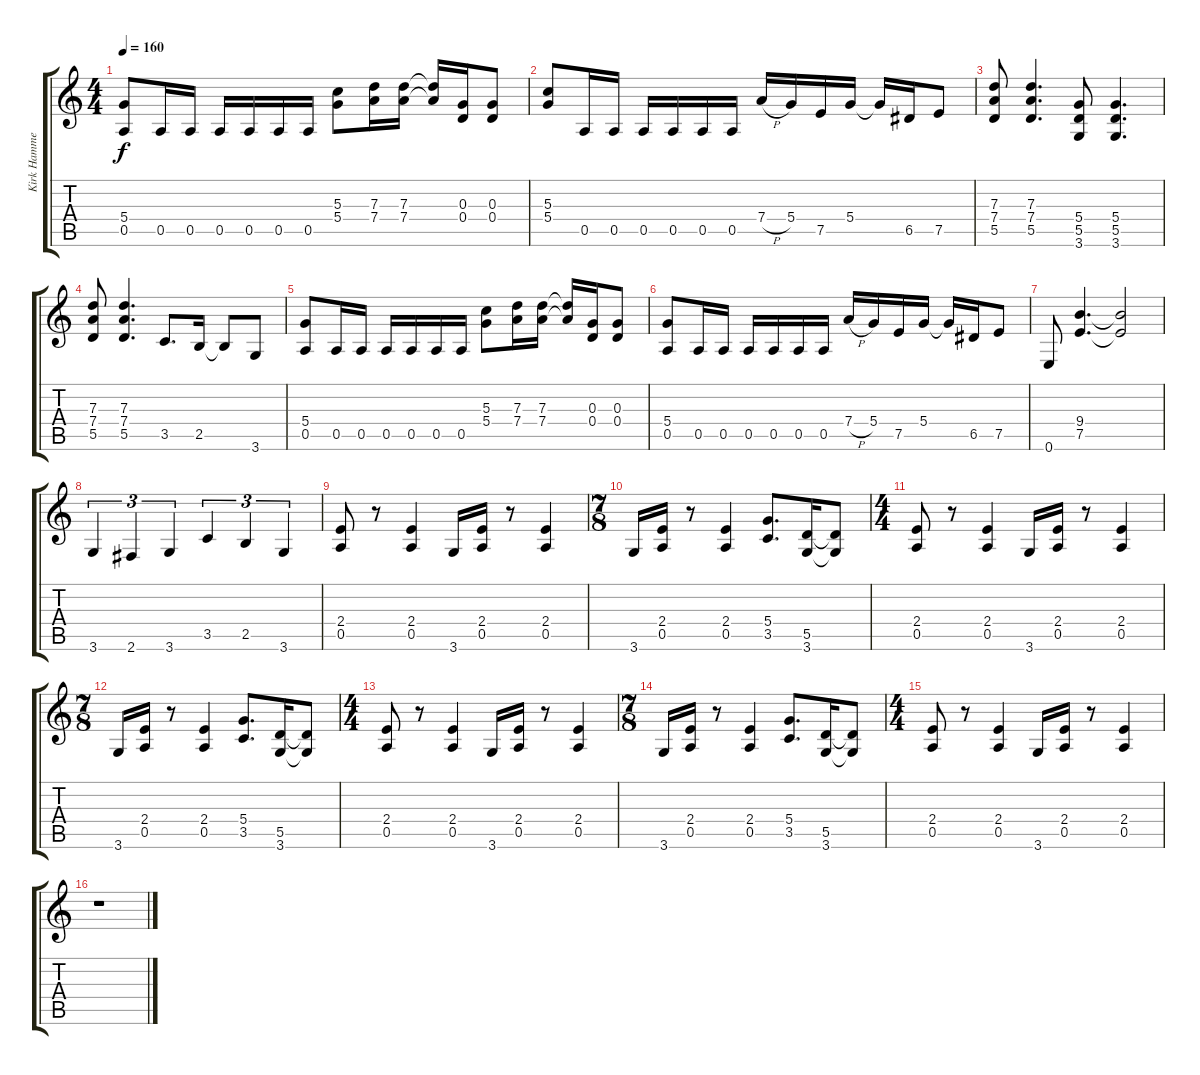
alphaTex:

\track ("Kirk Hammett" "Kirk Hamme") {instrument distortionguitar}
\staff {score tabs}
\tuning (E4 B3 G3 D3 A2 E2) {hide}
\ts (4 4)
\tempo 160
\clef g2
\ks c
(5.4 0.5).8{dy f} 0.5.16 0.5.16 0.5.16 0.5.16 0.5.16 0.5.16 (5.3 5.4).8 (7.3 7.4).16 (7.3 7.4).16 (7.3{t} 7.4{t}).16 (0.3 0.4).16 (0.3 0.4).8 |
(5.3 5.4).8 0.5.16 0.5.16 0.5.16 0.5.16 0.5.16 0.5.16 7.4{h}.16 5.4.16 7.5.16 5.4.16 5.4{t}.16 6.5.16 7.5.8 |
(7.3 7.4 5.5).8 (7.3 7.4 5.5).4{d} (5.4 5.5 3.6).8 (5.4 5.5 3.6).4{d} |
(7.3 7.4 5.5).8 (7.3 7.4 5.5).4{d} 3.5.8{d} 2.5.16 2.5{t}.8 3.6.8 |
(5.4 0.5).8 0.5.16 0.5.16 0.5.16 0.5.16 0.5.16 0.5.16 (5.3 5.4).8 (7.3 7.4).16 (7.3 7.4).16 (7.3{t} 7.4{t}).16 (0.3 0.4).16 (0.3 0.4).8 |
(5.4 0.5).8 0.5.16 0.5.16 0.5.16 0.5.16 0.5.16 0.5.16 7.4{h}.16 5.4.16 7.5.16 5.4.16 5.4{t}.16 6.5.16 7.5.8 |
0.6.8 (9.4 7.5).4{d} (9.4{t} 7.5{t}).2 |
3.6.4{tu (3 2)} 2.6.4{tu (3 2)} 3.6.4{tu (3 2)} 3.5.4{tu (3 2)} 2.5.4{tu (3 2)} 3.6.4{tu (3 2)} |
(2.4 0.5).8 r.8 (2.4 0.5).4 3.6.16 (2.4 0.5).16 r.8 (2.4 0.5).4 |
\ts (7 8)
3.6.16 (2.4 0.5).16 r.8 (2.4 0.5).4 (5.4 3.5).8{d} (5.5 3.6).16 (5.5{t} 3.6{t}).8 |
\ts (4 4)
(2.4 0.5).8 r.8 (2.4 0.5).4 3.6.16 (2.4 0.5).16 r.8 (2.4 0.5).4 |
\ts (7 8)
3.6.16 (2.4 0.5).16 r.8 (2.4 0.5).4 (5.4 3.5).8{d} (5.5 3.6).16 (5.5{t} 3.6{t}).8 |
\ts (4 4)
(2.4 0.5).8 r.8 (2.4 0.5).4 3.6.16 (2.4 0.5).16 r.8 (2.4 0.5).4 |
\ts (7 8)
3.6.16 (2.4 0.5).16 r.8 (2.4 0.5).4 (5.4 3.5).8{d} (5.5 3.6).16 (5.5{t} 3.6{t}).8 |
\ts (4 4)
(2.4 0.5).8 r.8 (2.4 0.5).4 3.6.16 (2.4 0.5).16 r.8 (2.4 0.5).4 |
r.1
